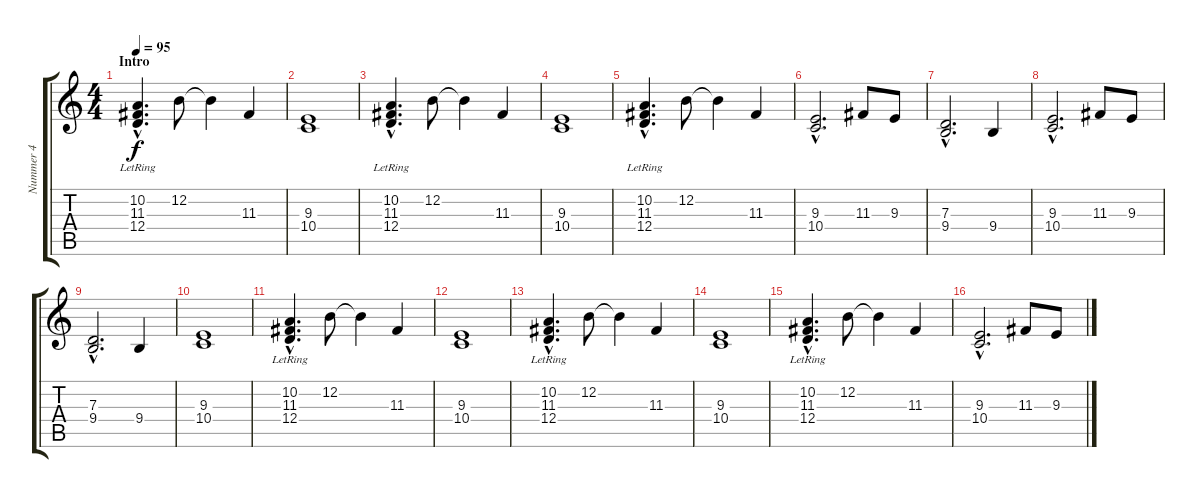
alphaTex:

\track ("Nummer 4" "Nummer 4") {instrument accordion}
\staff {score tabs}
\tuning (E4 B3 G3 D3 A2 E2) {hide}
\ts (4 4)
\section ("" "Intro")
\tempo 95
\clef g2
\ks c
(10.2{hac} 11.3{hac lr} 12.4{hac lr}).4{d dy f volume 12 instrument accordion} 12.2.8 12.2{t}.4 11.3.4 |
(9.3 10.4).1 |
(10.2{hac} 11.3{hac lr} 12.4{hac lr}).4{d} 12.2.8 12.2{t}.4 11.3.4 |
(9.3 10.4).1 |
(10.2{hac} 11.3{hac lr} 12.4{hac lr}).4{d} 12.2.8 12.2{t}.4 11.3.4 |
(9.3{hac} 10.4{hac}).2{d} 11.3.8 9.3.8 |
(7.3{hac} 9.4{hac}).2{d} 9.4.4 |
(9.3{hac} 10.4{hac}).2{d} 11.3.8 9.3.8 |
(7.3{hac} 9.4{hac}).2{d} 9.4.4 |
(9.3 10.4).1 |
(10.2{hac} 11.3{hac lr} 12.4{hac lr}).4{d} 12.2.8 12.2{t}.4 11.3.4 |
(9.3 10.4).1 |
(10.2{hac} 11.3{hac lr} 12.4{hac lr}).4{d} 12.2.8 12.2{t}.4 11.3.4 |
(9.3 10.4).1 |
(10.2{hac} 11.3{hac lr} 12.4{hac lr}).4{d} 12.2.8 12.2{t}.4 11.3.4 |
(9.3{hac} 10.4{hac}).2{d} 11.3.8 9.3.8
